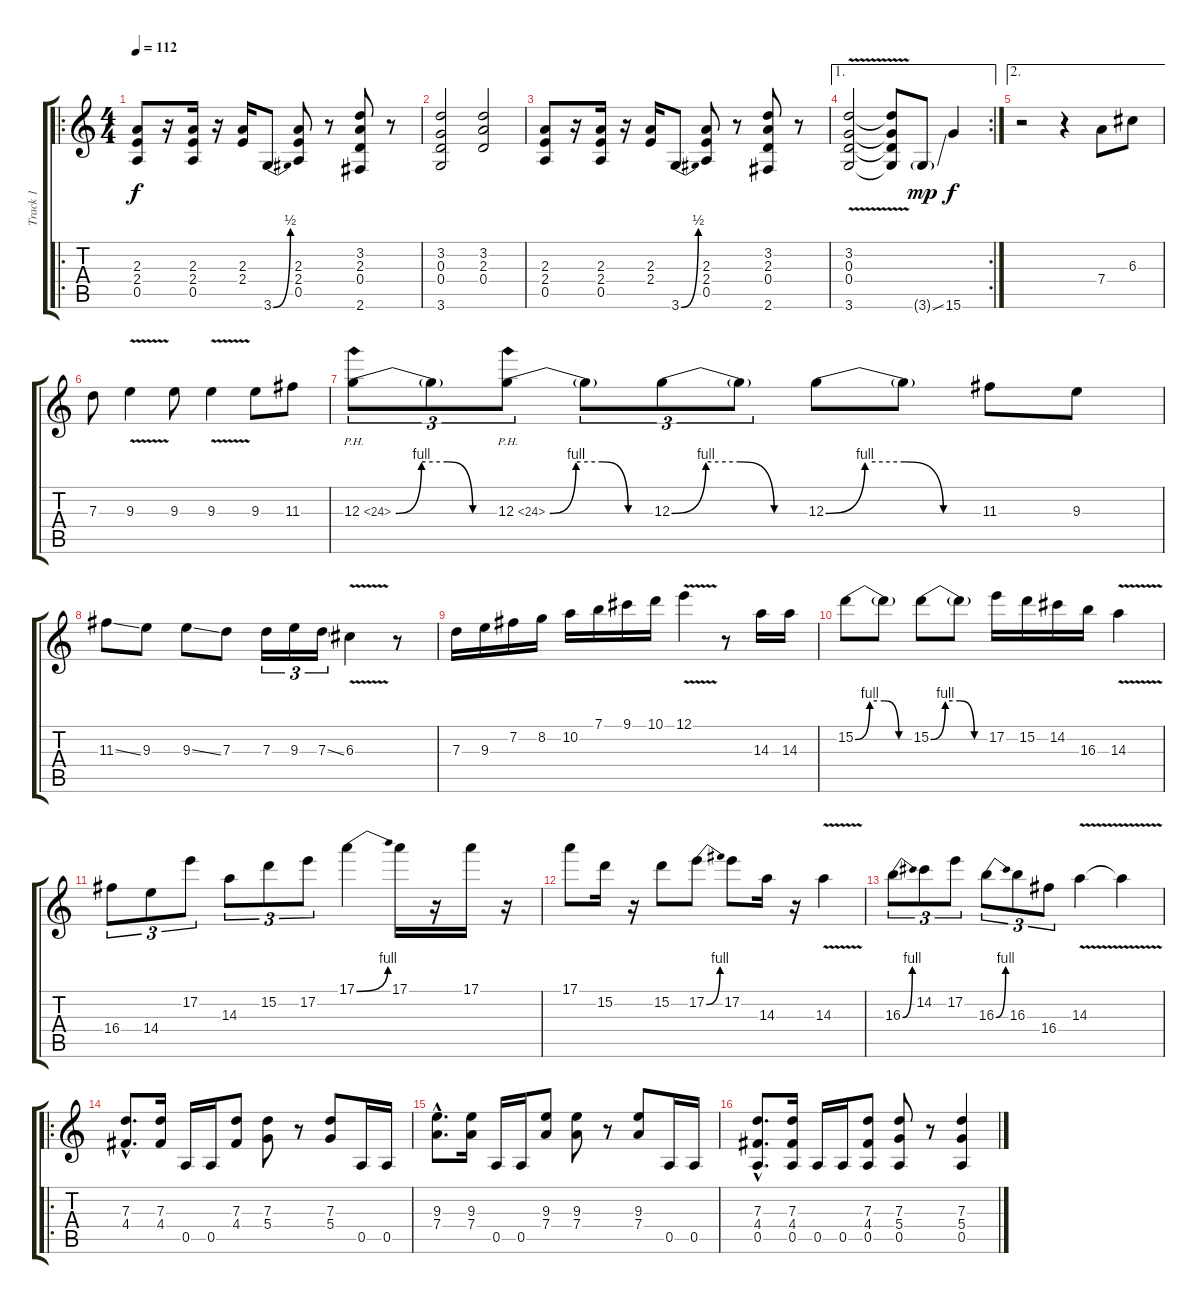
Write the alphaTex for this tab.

\track ("Track 1" "Track 1") {instrument overdrivenguitar}
\staff {score tabs}
\tuning (E4 B3 G3 D3 A2 E2) {hide}
\ro
\ts (4 4)
\tempo 112
\clef g2
\ks c
(2.3 2.4 0.5).8{dy f instrument overdrivenguitar} r.16 (2.3 2.4 0.5).16 r.16 (2.3 2.4).16 3.6{be (bend 0 0 60 2)}.8 (2.3 2.4 0.5).8 r.8 (3.2 2.3 0.4 2.6).8 r.8 |
(3.2 0.3 0.4 3.6).2 (3.2 2.3 0.4).2 |
(2.3 2.4 0.5).8 r.16 (2.3 2.4 0.5).16 r.16 (2.3 2.4).16 3.6{be (bend 0 0 60 2)}.8 (2.3 2.4 0.5).8 r.8 (3.2 2.3 0.4 2.6).8 r.8 |
\ae 1
\rc 2
(3.2{v} 0.3{v} 0.4{v} 3.6{v}).2 (3.2{t} 0.3{t} 0.4{t} 3.6{t}).8 3.6{ss g}.8{dy mp} 15.6.4{dy f} |
\ae 2
r.2 r.4 7.4.8 6.3.8 |
7.3.8 9.3{v}.4 9.3.8 9.3{v}.4 9.3.8 11.3.8 |
12.3{be (custom 0 0 15 4 30 4 45 0 60 0) ph 12}.8{tu (3 2)} 12.3{t}.8{tu (3 2)} 12.3{be (custom 0 0 15 4 30 4 45 0 60 0) ph 12}.8{tu (3 2)} 12.3{t}.8{tu (3 2)} 12.3{be (custom 0 0 15 4 30 4 45 0 60 0)}.8{tu (3 2)} 12.3{t}.8{tu (3 2)} 12.3{be (custom 0 0 15 4 30 4 45 0 60 0)}.8 12.3{t}.8 11.3.8 9.3.8 |
11.3{ss}.8 9.3.8 9.3{ss}.8 7.3.8 7.3.16{tu (3 2)} 9.3.16{tu (3 2)} 7.3{ss}.16{tu (3 2)} 6.3{v}.4 r.8 |
7.3.16 9.3.16 7.2.16 8.2.16 10.2.16 7.1.16 9.1.16 10.1.16 12.1{v}.4 r.8 14.3.16 14.3.16 |
15.2{be (custom 0 0 15 4 30 4 45 0 60 0)}.8 15.2{t}.8 15.2{be (custom 0 0 15 4 30 4 45 0 60 0)}.8 15.2{t}.8 17.2.16 15.2.16 14.2.16 16.3.16 14.3{v}.4 |
16.4.8{tu (3 2)} 14.4.8{tu (3 2)} 17.2.8{tu (3 2)} 14.3.8{tu (3 2)} 15.2.8{tu (3 2)} 17.2.8{tu (3 2)} 17.1{be (bend 0 0 60 4)}.4 17.1.16 r.16 17.1.16 r.16 |
17.1.8 15.2.16 r.16 15.2.8 17.2{be (bend 0 0 60 4)}.8 17.2.8 14.3.16 r.16 14.3{v}.4 |
16.3{be (bend 0 0 60 4)}.8{tu (3 2)} 14.2.8{tu (3 2)} 17.2.8{tu (3 2)} 16.3{be (bend 0 0 60 4)}.8{tu (3 2)} 16.3.8{tu (3 2)} 16.4.8{tu (3 2)} 14.3{v}.4 14.3{t}.4 |
\ro
(7.3{hac} 4.4{hac}).8{d} (7.3 4.4).16 0.5.16 0.5.16 (7.3 4.4).8 (7.3 5.4).8 r.8 (7.3 5.4).8 0.5.16 0.5.16 |
(9.3{hac} 7.4{hac}).8{d} (9.3 7.4).16 0.5.16 0.5.16 (9.3 7.4).8 (9.3 7.4).8 r.8 (9.3 7.4).8 0.5.16 0.5.16 |
(7.3{hac} 4.4{hac} 0.5{hac}).8{d} (7.3 4.4 0.5).16 0.5.16 0.5.16 (7.3 4.4 0.5).8 (7.3 5.4 0.5).8 r.8 (7.3{ss} 5.4{ss} 0.5{ss}).4
